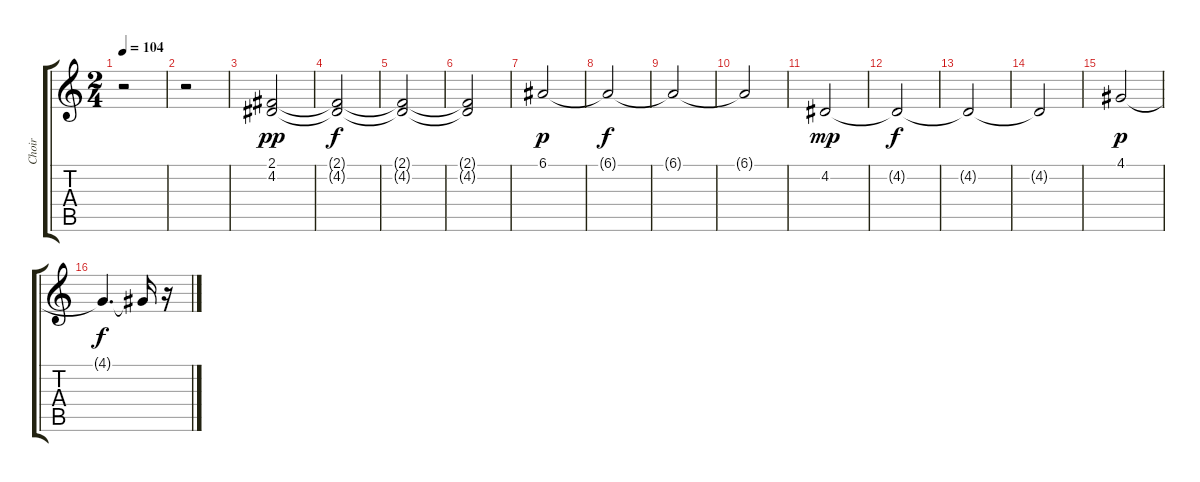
\track ("Choir   " "Choir   ") {instrument choiraahs}
\staff {score tabs}
\tuning (E4 B3 G3 D3 A2 E2) {hide}
\ts (2 4)
\tempo 104
\clef g2
\ks c
r.2{dy f} |
r.2 |
(2.1 4.2).2{dy pp} |
(2.1{t} 4.2{t}).2{dy f} |
(2.1{t} 4.2{t}).2 |
(2.1{t} 4.2{t}).2 |
6.1.2{dy p} |
6.1{t}.2{dy f} |
6.1{t}.2 |
6.1{t}.2 |
4.2.2{dy mp} |
4.2{t}.2{dy f} |
4.2{t}.2 |
4.2{t}.2 |
4.1.2{dy p} |
4.1{t}.4{d dy f} 4.1{t}.16 r.16
